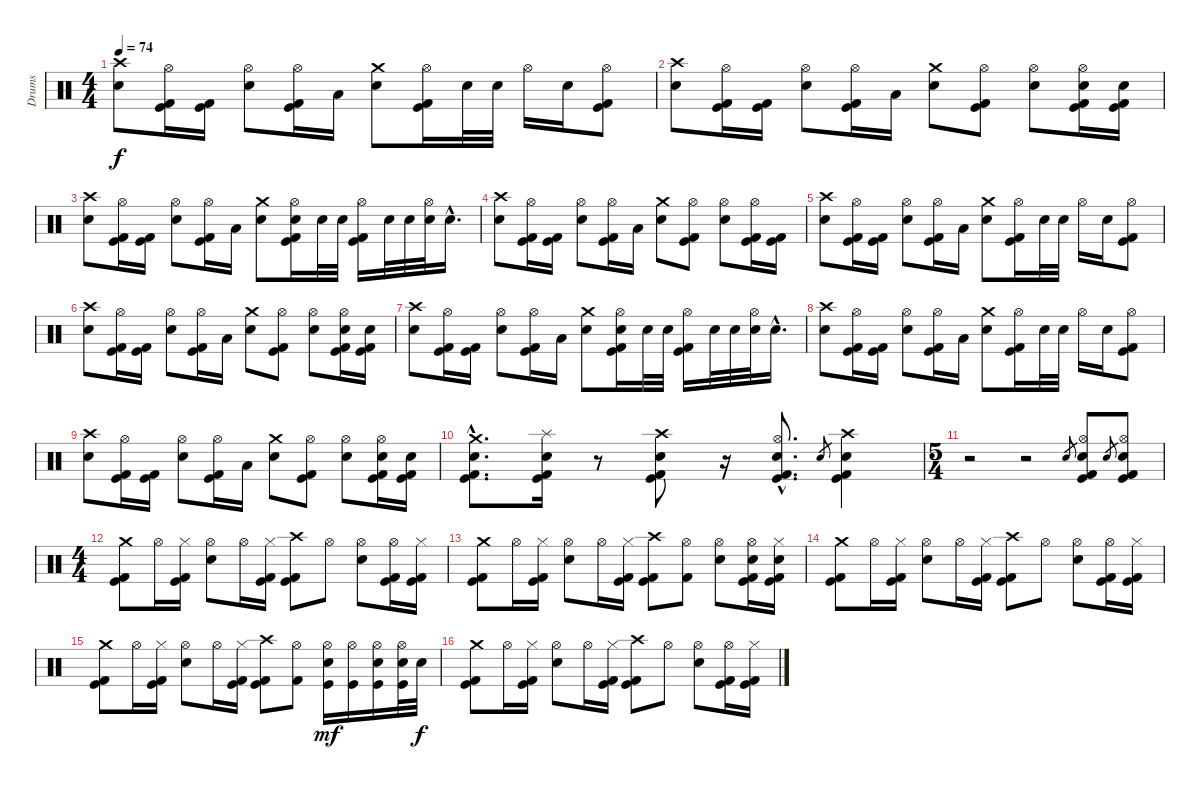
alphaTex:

\track ("Drums" "Drums") {instrument percussion}
\staff {score}
\articulation defaults
\ts (4 4)
\tempo 74
\clef neutral
\ks c
("Crash high (hit)" "Electric Snare (hit)").8{dy f} ("Hi-Hat (open)" "Kick (hit) 2" "Kick (hit)").16 ("Kick (hit) 2" "Kick (hit)").16 ("Hi-Hat (open)" "Electric Snare (hit)").8 ("Hi-Hat (open)" "Kick (hit) 2" "Kick (hit)").16 "Low Tom (hit)".16 ("Crash medium (hit)" "Electric Snare (hit)").8 ("Hi-Hat (open)" "Kick (hit) 2" "Kick (hit)").16 "Electric Snare (hit)".32 "Electric Snare (hit)".32 "Hi-Hat (open)".16 "Electric Snare (hit)".16 ("Hi-Hat (open)" "Kick (hit) 2" "Kick (hit)").8 |
("Crash high (hit)" "Electric Snare (hit)").8 ("Hi-Hat (open)" "Kick (hit) 2" "Kick (hit)").16 ("Kick (hit) 2" "Kick (hit)").16 ("Hi-Hat (open)" "Electric Snare (hit)").8 ("Hi-Hat (open)" "Kick (hit) 2" "Kick (hit)").16 "Low Tom (hit)".16 ("Crash medium (hit)" "Electric Snare (hit)").8 ("Hi-Hat (open)" "Kick (hit) 2" "Kick (hit)").8 ("Hi-Hat (open)" "Electric Snare (hit)").8 ("Hi-Hat (open)" "Electric Snare (hit)" "Kick (hit) 2" "Kick (hit)").16 ("Electric Snare (hit)" "Kick (hit) 2" "Kick (hit)").16 |
("Crash high (hit)" "Electric Snare (hit)").8 ("Hi-Hat (open)" "Kick (hit) 2" "Kick (hit)").16 ("Kick (hit) 2" "Kick (hit)").16 ("Hi-Hat (open)" "Electric Snare (hit)").8 ("Hi-Hat (open)" "Kick (hit) 2" "Kick (hit)").16 "Low Tom (hit)".16 ("Crash medium (hit)" "Electric Snare (hit)").8 ("Hi-Hat (open)" "Electric Snare (hit)" "Kick (hit) 2" "Kick (hit)").16 "Electric Snare (hit)".32 "Electric Snare (hit)".32 ("Hi-Hat (open)" "Kick (hit) 2" "Kick (hit)").16 "Electric Snare (hit)".32 "Electric Snare (hit)".32 ("Hi-Hat (open)" "Electric Snare (hit)").32 "Electric Snare (hit)"{hac}.16{d} |
("Crash high (hit)" "Electric Snare (hit)").8 ("Hi-Hat (open)" "Kick (hit) 2" "Kick (hit)").16 ("Kick (hit) 2" "Kick (hit)").16 ("Hi-Hat (open)" "Electric Snare (hit)").8 ("Hi-Hat (open)" "Kick (hit) 2" "Kick (hit)").16 "Low Tom (hit)".16 ("Crash medium (hit)" "Electric Snare (hit)").8 ("Hi-Hat (open)" "Kick (hit) 2" "Kick (hit)").8 ("Hi-Hat (open)" "Electric Snare (hit)").8 ("Hi-Hat (open)" "Kick (hit) 2" "Kick (hit)").16 ("Kick (hit) 2" "Kick (hit)").16 |
("Crash high (hit)" "Electric Snare (hit)").8 ("Hi-Hat (open)" "Kick (hit) 2" "Kick (hit)").16 ("Kick (hit) 2" "Kick (hit)").16 ("Hi-Hat (open)" "Electric Snare (hit)").8 ("Hi-Hat (open)" "Kick (hit) 2" "Kick (hit)").16 "Low Tom (hit)".16 ("Crash medium (hit)" "Electric Snare (hit)").8 ("Hi-Hat (open)" "Kick (hit) 2" "Kick (hit)").16 "Electric Snare (hit)".32 "Electric Snare (hit)".32 "Hi-Hat (open)".16 "Electric Snare (hit)".16 ("Hi-Hat (open)" "Kick (hit) 2" "Kick (hit)").8 |
("Crash high (hit)" "Electric Snare (hit)").8 ("Hi-Hat (open)" "Kick (hit) 2" "Kick (hit)").16 ("Kick (hit) 2" "Kick (hit)").16 ("Hi-Hat (open)" "Electric Snare (hit)").8 ("Hi-Hat (open)" "Kick (hit) 2" "Kick (hit)").16 "Low Tom (hit)".16 ("Crash medium (hit)" "Electric Snare (hit)").8 ("Hi-Hat (open)" "Kick (hit) 2" "Kick (hit)").8 ("Hi-Hat (open)" "Electric Snare (hit)").8 ("Hi-Hat (open)" "Electric Snare (hit)" "Kick (hit) 2" "Kick (hit)").16 ("Electric Snare (hit)" "Kick (hit) 2" "Kick (hit)").16 |
("Crash high (hit)" "Electric Snare (hit)").8 ("Hi-Hat (open)" "Kick (hit) 2" "Kick (hit)").16 ("Kick (hit) 2" "Kick (hit)").16 ("Hi-Hat (open)" "Electric Snare (hit)").8 ("Hi-Hat (open)" "Kick (hit) 2" "Kick (hit)").16 "Low Tom (hit)".16 ("Crash medium (hit)" "Electric Snare (hit)").8 ("Hi-Hat (open)" "Electric Snare (hit)" "Kick (hit) 2" "Kick (hit)").16 "Electric Snare (hit)".32 "Electric Snare (hit)".32 ("Hi-Hat (open)" "Kick (hit) 2" "Kick (hit)").16 "Electric Snare (hit)".32 "Electric Snare (hit)".32 ("Hi-Hat (open)" "Electric Snare (hit)").32 "Electric Snare (hit)"{hac}.16{d} |
("Crash high (hit)" "Electric Snare (hit)").8 ("Hi-Hat (open)" "Kick (hit) 2" "Kick (hit)").16 ("Kick (hit) 2" "Kick (hit)").16 ("Hi-Hat (open)" "Electric Snare (hit)").8 ("Hi-Hat (open)" "Kick (hit) 2" "Kick (hit)").16 "Low Tom (hit)".16 ("Crash medium (hit)" "Electric Snare (hit)").8 ("Hi-Hat (open)" "Kick (hit) 2" "Kick (hit)").16 "Electric Snare (hit)".32 "Electric Snare (hit)".32 "Hi-Hat (open)".16 "Electric Snare (hit)".16 ("Hi-Hat (open)" "Kick (hit) 2" "Kick (hit)").8 |
("Crash high (hit)" "Electric Snare (hit)").8 ("Hi-Hat (open)" "Kick (hit) 2" "Kick (hit)").16 ("Kick (hit) 2" "Kick (hit)").16 ("Hi-Hat (open)" "Electric Snare (hit)").8 ("Hi-Hat (open)" "Kick (hit) 2" "Kick (hit)").16 "Low Tom (hit)".16 ("Crash medium (hit)" "Electric Snare (hit)").8 ("Hi-Hat (open)" "Kick (hit) 2" "Kick (hit)").8 ("Hi-Hat (open)" "Electric Snare (hit)").8 ("Hi-Hat (open)" "Electric Snare (hit)" "Kick (hit) 2" "Kick (hit)").16 ("Electric Snare (hit)" "Kick (hit) 2" "Kick (hit)").16 |
("Crash medium (hit)"{hac} "Electric Snare (hit)"{hac} "Kick (hit) 2"{hac} "Kick (hit)"{hac}).8{d} ("Splash (hit)" "Electric Snare (hit)" "Kick (hit) 2" "Kick (hit)").16 r.8 ("Crash high (hit)" "Electric Snare (hit)" "Kick (hit) 2" "Kick (hit)").8 r.16 ("Hi-Hat (open)"{hac} "Electric Snare (hit)"{hac} "Kick (hit) 2"{hac} "Kick (hit)"{hac}).8{d} "Electric Snare (hit)".8{gr} ("Crash high (hit)" "Electric Snare (hit)" "Kick (hit) 2" "Kick (hit)").4 |
\ts (5 4)
r.2 r.2 "Electric Snare (hit)".8{gr} ("Hi-Hat (open)" "Electric Snare (hit)" "Kick (hit) 2" "Kick (hit)").8 "Electric Snare (hit)".8{gr} ("Hi-Hat (open)" "Electric Snare (hit)" "Kick (hit) 2" "Kick (hit)").8 |
\ts (4 4)
("Crash medium (hit)" "Kick (hit) 2" "Kick (hit)").8 "Hi-Hat (open)".16 ("Hi-Hat (closed)" "Kick (hit) 2" "Kick (hit)").16 ("Hi-Hat (open)" "Electric Snare (hit)").8 "Hi-Hat (open)".16 ("Hi-Hat (closed)" "Kick (hit) 2" "Kick (hit)").16 ("Crash high (hit)" "Kick (hit) 2" "Kick (hit)").8 "Hi-Hat (open)".8 ("Hi-Hat (open)" "Electric Snare (hit)").8 ("Hi-Hat (open)" "Kick (hit) 2" "Kick (hit)").16 ("Hi-Hat (closed)" "Kick (hit) 2" "Kick (hit)").16 |
("Crash medium (hit)" "Kick (hit) 2" "Kick (hit)").8 "Hi-Hat (open)".16 ("Hi-Hat (closed)" "Kick (hit) 2" "Kick (hit)").16 ("Hi-Hat (open)" "Electric Snare (hit)").8 "Hi-Hat (open)".16 ("Hi-Hat (closed)" "Kick (hit) 2" "Kick (hit)").16 ("Crash high (hit)" "Kick (hit) 2" "Kick (hit)").8 ("Hi-Hat (open)" "Kick (hit) 2").8 ("Hi-Hat (open)" "Electric Snare (hit)").8 ("Hi-Hat (open)" "Electric Snare (hit)" "Kick (hit) 2" "Kick (hit)").16 ("Hi-Hat (closed)" "Electric Snare (hit)" "Kick (hit) 2" "Kick (hit)").16 |
("Crash medium (hit)" "Kick (hit) 2" "Kick (hit)").8 "Hi-Hat (open)".16 ("Hi-Hat (closed)" "Kick (hit) 2" "Kick (hit)").16 ("Hi-Hat (open)" "Electric Snare (hit)").8 "Hi-Hat (open)".16 ("Hi-Hat (closed)" "Kick (hit) 2" "Kick (hit)").16 ("Crash high (hit)" "Kick (hit) 2" "Kick (hit)").8 "Hi-Hat (open)".8 ("Hi-Hat (open)" "Electric Snare (hit)").8 ("Hi-Hat (open)" "Kick (hit) 2" "Kick (hit)").16 ("Hi-Hat (closed)" "Kick (hit) 2" "Kick (hit)").16 |
("Crash medium (hit)" "Kick (hit) 2" "Kick (hit)").8 "Hi-Hat (open)".16 ("Hi-Hat (closed)" "Kick (hit) 2" "Kick (hit)").16 ("Hi-Hat (open)" "Electric Snare (hit)").8 "Hi-Hat (open)".16 ("Hi-Hat (closed)" "Kick (hit) 2" "Kick (hit)").16 ("Crash high (hit)" "Kick (hit) 2" "Kick (hit)").8 ("Hi-Hat (open)" "Kick (hit) 2").8 ("Hi-Hat (open)" "Electric Snare (hit)" "Kick (hit)").16{dy mf} ("Hi-Hat (open)" "Kick (hit)").16 ("Hi-Hat (open)" "Electric Snare (hit)" "Kick (hit)").16 ("Hi-Hat (open)" "Electric Snare (hit)" "Kick (hit)").32 "Electric Snare (hit)".32{dy f} |
("Crash medium (hit)" "Kick (hit) 2" "Kick (hit)").8 "Hi-Hat (open)".16 ("Hi-Hat (closed)" "Kick (hit) 2" "Kick (hit)").16 ("Hi-Hat (open)" "Electric Snare (hit)").8 "Hi-Hat (open)".16 ("Hi-Hat (closed)" "Kick (hit) 2" "Kick (hit)").16 ("Crash high (hit)" "Kick (hit) 2" "Kick (hit)").8 "Hi-Hat (open)".8 ("Hi-Hat (open)" "Electric Snare (hit)").8 ("Hi-Hat (open)" "Kick (hit) 2" "Kick (hit)").16 ("Hi-Hat (closed)" "Kick (hit) 2" "Kick (hit)").16
